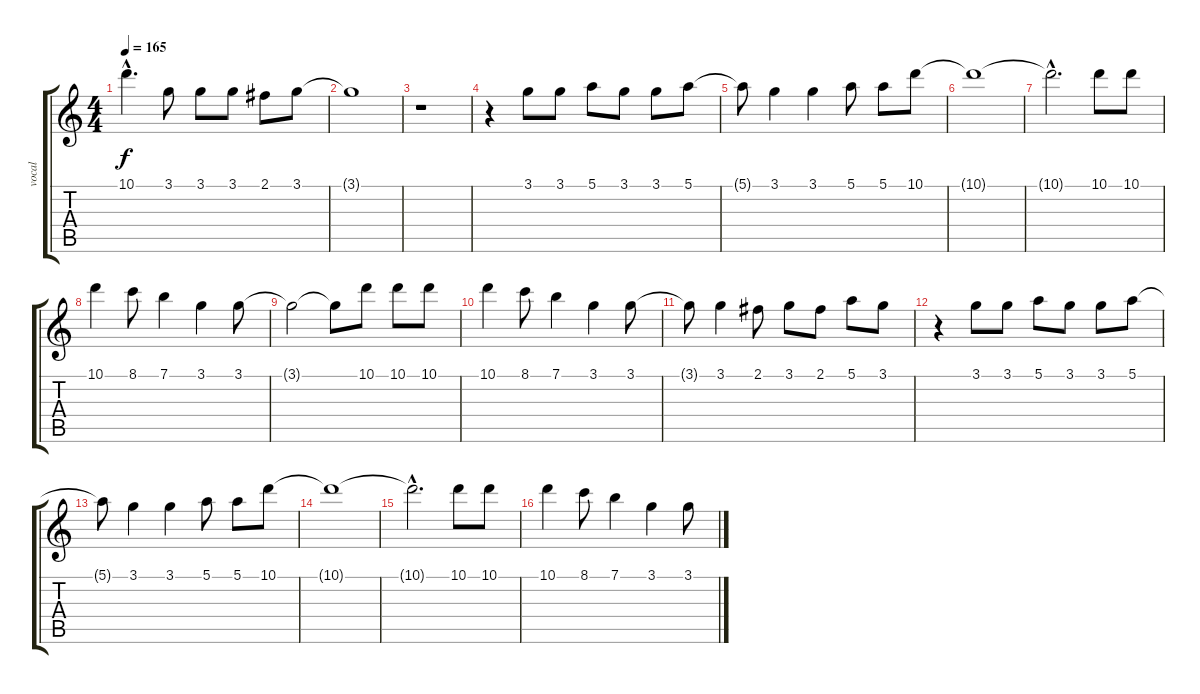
\track ("vocal" "vocal") {instrument contrabass}
\staff {score tabs}
\tuning (E4 B3 G3 D3 A2 E2) {hide}
\ts (4 4)
\tempo 165
\clef g2
\ks c
10.1{hac}.4{d dy f} 3.1.8 3.1.8 3.1.8 2.1.8 3.1.8 |
3.1{t}.1 |
r.1 |
r.4 3.1.8 3.1.8 5.1.8 3.1.8 3.1.8 5.1.8 |
5.1{t}.8 3.1.4 3.1.4 5.1.8 5.1.8 10.1.8 |
10.1{t}.1 |
10.1{hac t}.2{d} 10.1.8 10.1.8 |
10.1.4 8.1.8 7.1.4 3.1.4 3.1.8 |
3.1{t}.2 3.1{t}.8 10.1.8 10.1.8 10.1.8 |
10.1.4 8.1.8 7.1.4 3.1.4 3.1.8 |
3.1{t}.8 3.1.4 2.1.8 3.1.8 2.1.8 5.1.8 3.1.8 |
r.4 3.1.8 3.1.8 5.1.8 3.1.8 3.1.8 5.1.8 |
5.1{t}.8 3.1.4 3.1.4 5.1.8 5.1.8 10.1.8 |
10.1{t}.1 |
10.1{hac t}.2{d} 10.1.8 10.1.8 |
10.1.4 8.1.8 7.1.4 3.1.4 3.1.8
